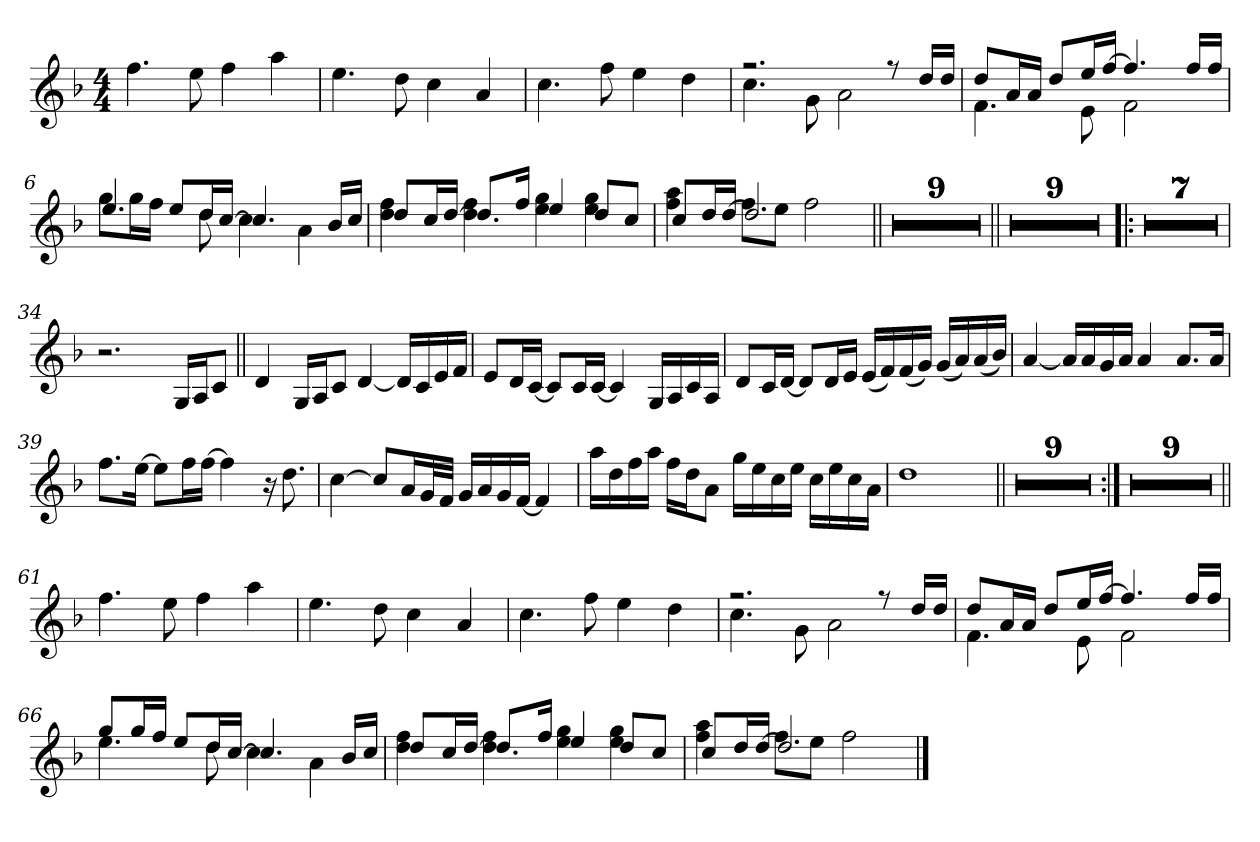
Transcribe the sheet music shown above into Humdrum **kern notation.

**kern
*part1
*staff1
!!LO:PB:g=z
*clefG2
*k[b-]
*F:
*M4/4
*MM63
=1
4.ffi\
8eei\
4ffi\
4aai\
=2
4.eei\
8ddi\
4cci\
4ai/
=3
4.cci\
8ffi\
4eei\
4ddi\
=4
*^
2.r	4.cci\
.	8gi\
.	2ai\
8r	.
16ddi/LL	.
16ddi/JJ	.
=5	=5
8ddi/L	4.fi\
16ai/L	.
16ai/JJ	.
8ddi/L	.
16eei/L	8ei\
[>16ffi/JJ	.
4.ffi/]	2fi\
16ffi/LL	.
16ffi/JJ	.
!!LO:LB:g=z	!!
=6	=6
8ggi\L	4.eei/
16ggi\L	.
16ffi\JJ	.
8eei/L	.
16ddi/L	8ddi\
[>16cci/JJ	.
4.cci/]	4cci\
.	4ai\
16b-i/LL	.
16cci/JJ	.
=7	=7
8ddi/L	4ddi\ 4ffi
16cci/L	.
[>16ddi/JJ	.
8.ddi/L]	4ddi\ 4ffi
16ffi/Jk	.
4eei/	4eei\ 4ggi
8ddi/L	4eei\ 4ggi
8cci/J	.
=8	=8
8cci/L	4ffi\ 4aai
16ddi/L	.
[>16ddi/JJ	.
2.ddi/]	8ffi\L
.	8eei\J
.	2ffi\
*v	*v
=9||
1r
=10
1r
=11
1r
!!LO:LB:g=z
=12
1r
=13
1r
=14
1r
=15
1r
=16
1r
=17
1r
=18||
1r
=19
1r
=20
1r
=21
1r
!!LO:LB:g=z
=22
1r
=23
1r
=24
1r
=25
1r
=26
1r
=27!|:
1r
=28
1r
=29
1r
=30
1r
=31
1r
!!LO:LB:g=z
=32
1r
=33
1r
=34
2.r
16Gi/LL
16Ai/J
8ci/J
=35||
4di/
16Gi/LL
16Ai/J
8ci/J
[<4di/
16di/LL]
16ci/
16ei/
16fi/JJ
=36
8ei/L
16di/L
[<16ci/JJ
8ci/L]
16ci/L
[<16ci/JJ
4ci/]
16Gi/LL
16Ai/
16ci/
16Ai/JJ
!!LO:LB:g=z
=37
8di/L
16ci/L
[<16di/JJ
8di/L]
16di/L
16ei/JJ
(16ei/LL
16fi/)
(16fi/
16gi/JJ)
(16gi/LL
16ai/)
(16ai/
16b-i/JJ)
=38
[<4ai/
16ai/LL]
16ai/
16gi/
16ai/JJ
4ai/
8.ai/L
16ai/Jk
=39
8.ffi\L
[>16eei\Jk
8eei\L]
16ffi\L
[>16ffi\JJ
4ffi\]
16r
8.ddi\
=40
[>4cci\
8cci/L]
16ai/L
32gi/L
32fi/JJJ
16gi/LL
16ai/
16gi/
[<16fi/JJ
4fi/]
!!LO:LB:g=z
=41
16aai\LL
16ddi\
16ffi\
16aai\JJ
16ffi\LL
16ddi\J
8ai\J
16ggi\LL
16eei\
16cci\
16eei\JJ
16cci\LL
16eei\
16cci\
16ai\JJ
=42
1ddi
=43||
1r
=44
1r
=45
1r
=46
1r
=47
1r
=48
1r
!!LO:LB:g=z
=49
1r
=50
1r
=51
1r
=52:|!
1r
=53
1r
=54
1r
=55
1r
=56
1r
=57
1r
=58
1r
!!LO:LB:g=z
=59
1r
=60
1r
=61||
4.ffi\
8eei\
4ffi\
4aai\
=62
4.eei\
8ddi\
4cci\
4ai/
=63
4.cci\
8ffi\
4eei\
4ddi\
=64
*^
2.r	4.cci\
.	8gi\
.	2ai\
8r	.
16ddi/LL	.
16ddi/JJ	.
!!LO:LB:g=z	!!
=65	=65
8ddi/L	4.fi\
16ai/L	.
16ai/JJ	.
8ddi/L	.
16eei/L	8ei\
[>16ffi/JJ	.
4.ffi/]	2fi\
16ffi/LL	.
16ffi/JJ	.
=66	=66
8ggi/L	4.eei\
16ggi/L	.
16ffi/JJ	.
8eei/L	.
16ddi/L	8ddi\
[>16cci/JJ	.
4.cci/]	4cci\
.	4ai\
16b-i/LL	.
16cci/JJ	.
=67	=67
8ddi/L	4ddi\ 4ffi
16cci/L	.
[>16ddi/JJ	.
8.ddi/L]	4ddi\ 4ffi
16ffi/Jk	.
4eei/	4eei\ 4ggi
8ddi/L	4eei\ 4ggi
8cci/J	.
=68	=68
8cci/L	4ffi\ 4aai
16ddi/L	.
[>16ddi/JJ	.
2.ddi/]	8ffi\L
.	8eei\J
.	2ffi\
*v	*v
==
*-
